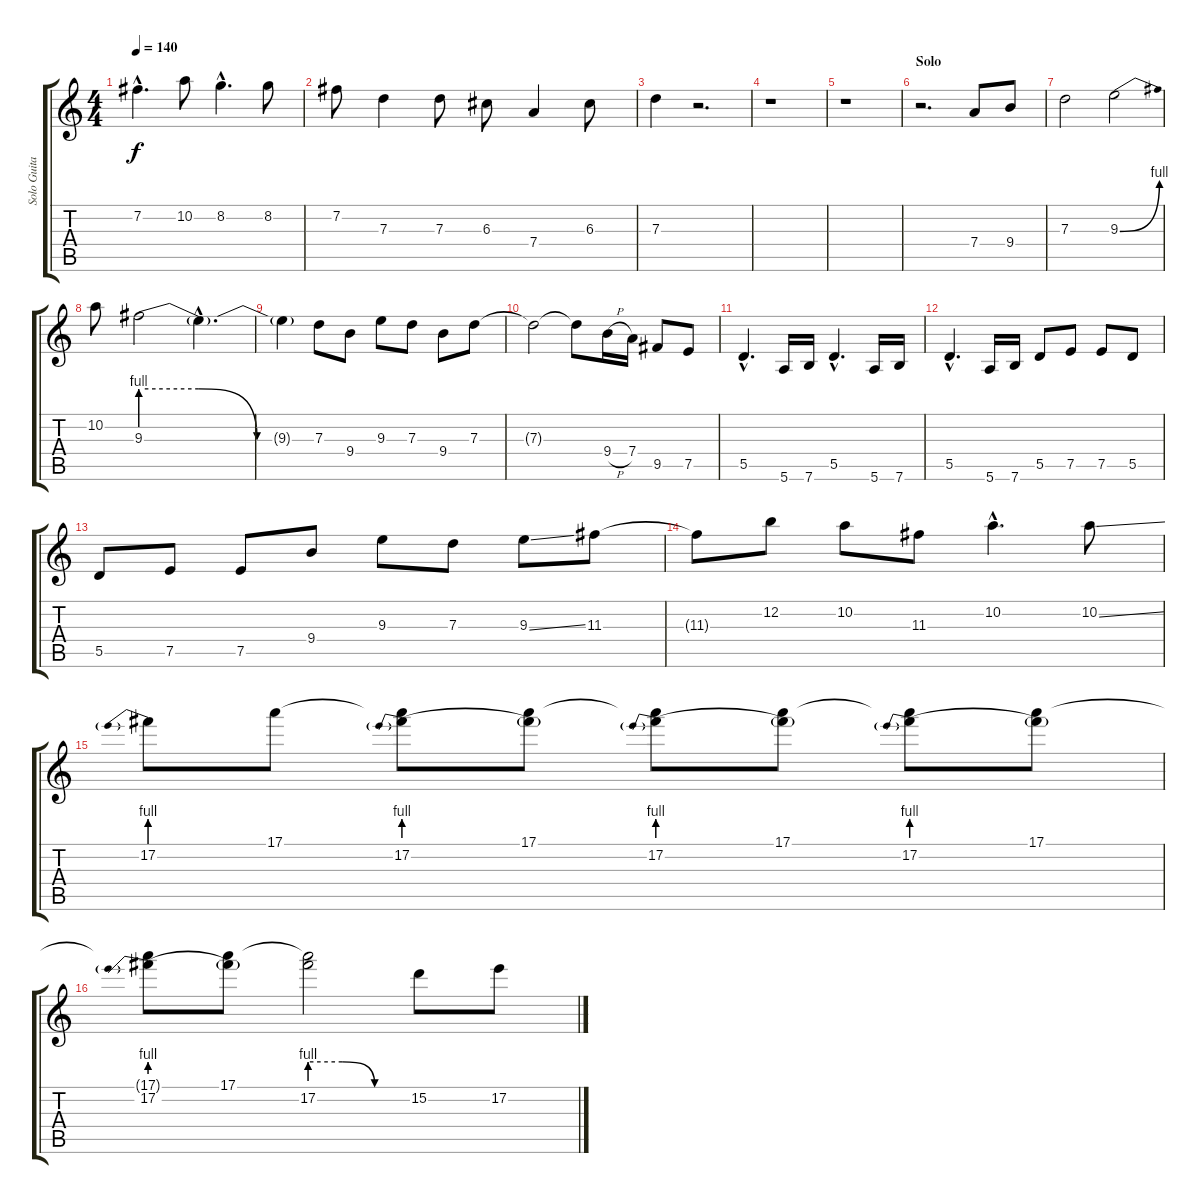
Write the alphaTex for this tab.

\track ("Solo Guitar" "Solo Guita") {instrument distortionguitar}
\staff {score tabs}
\tuning (E4 B3 G3 D3 A2 E2) {hide}
\ts (4 4)
\tempo 140
\clef g2
\ks c
7.2{hac}.4{d dy f} 10.2.8 8.2{hac}.4{d} 8.2.8 |
7.2.8 7.3.4 7.3.8 6.3.8 7.4.4 6.3.8 |
7.3.4 r.2{d} |
r.1 |
r.1 |
\section ("" "Solo")
r.2{d volume 16 instrument distortionguitar} 7.4.8 9.4.8 |
7.3.2 9.3{be (bend 0 0 60 4)}.2 |
10.2.8 9.3{be (custom 0 4 20 4 40 0 60 0)}.2 9.3{hac t}.4{d} |
9.3{t}.4 7.3.8 9.4.8 9.3.8 7.3.8 9.4.8 7.3.8 |
7.3{t}.2 7.3{t}.8 9.4{h}.16 7.4.16 9.5.8 7.5.8 |
5.5{hac}.4{d} 5.6.16 7.6.16 5.5{hac}.4{d} 5.6.16 7.6.16 |
5.5{hac}.4{d} 5.6.16 7.6.16 5.5.8 7.5.8 7.5.8 5.5.8 |
5.5.8 7.5.8 7.5.8 9.4.8 9.3.8 7.3.8 9.3{ss}.8 11.3.8 |
11.3{t}.8 12.2.8 10.2.8 11.3.8 10.2{hac}.4{d} 10.2{ss}.8 |
17.2{be (prebend 0 4 60 4)}.8 17.1.8 (17.1{t} 17.2{be (prebend 0 4 60 4)}).8 (17.1 17.2{t}).8 (17.1{t} 17.2{be (prebend 0 4 60 4)}).8 (17.1 17.2{t}).8 (17.1{t} 17.2{be (prebend 0 4 60 4)}).8 (17.1 17.2{t}).8 |
(17.1{t} 17.2{be (prebend 0 4 60 4)}).8 (17.1 17.2{t}).8 (17.1{t} 17.2{be (custom 0 4 20 4 40 0 60 0)}).2 15.2.8 17.2.8
